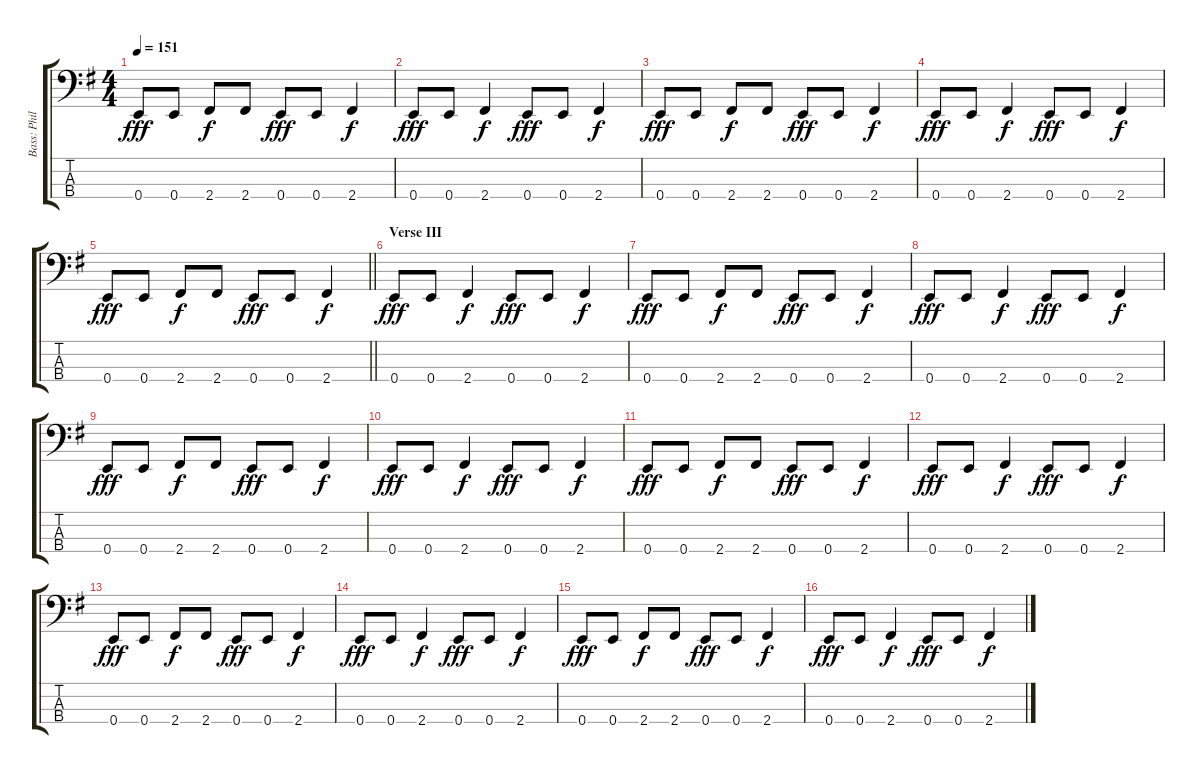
\track ("Bass: Phillip" "Bass: Phil") {instrument electricbasspick}
\staff {score tabs}
\tuning (G2 D2 A1 E1) {hide}
\ts (4 4)
\tempo 151
\clef f4
\ks g
0.4.8{dy fff} 0.4.8 2.4.8{dy f} 2.4.8 0.4.8{dy fff} 0.4.8 2.4.4{dy f} |
0.4.8{dy fff} 0.4.8 2.4.4{dy f} 0.4.8{dy fff} 0.4.8 2.4.4{dy f} |
0.4.8{dy fff} 0.4.8 2.4.8{dy f} 2.4.8 0.4.8{dy fff} 0.4.8 2.4.4{dy f} |
0.4.8{dy fff} 0.4.8 2.4.4{dy f} 0.4.8{dy fff} 0.4.8 2.4.4{dy f} |
\barLineRight lightlight
0.4.8{dy fff} 0.4.8 2.4.8{dy f} 2.4.8 0.4.8{dy fff} 0.4.8 2.4.4{dy f} |
\section ("" "Verse III")
0.4.8{dy fff} 0.4.8 2.4.4{dy f} 0.4.8{dy fff} 0.4.8 2.4.4{dy f} |
0.4.8{dy fff} 0.4.8 2.4.8{dy f} 2.4.8 0.4.8{dy fff} 0.4.8 2.4.4{dy f} |
0.4.8{dy fff} 0.4.8 2.4.4{dy f} 0.4.8{dy fff} 0.4.8 2.4.4{dy f} |
0.4.8{dy fff} 0.4.8 2.4.8{dy f} 2.4.8 0.4.8{dy fff} 0.4.8 2.4.4{dy f} |
0.4.8{dy fff} 0.4.8 2.4.4{dy f} 0.4.8{dy fff} 0.4.8 2.4.4{dy f} |
0.4.8{dy fff} 0.4.8 2.4.8{dy f} 2.4.8 0.4.8{dy fff} 0.4.8 2.4.4{dy f} |
0.4.8{dy fff} 0.4.8 2.4.4{dy f} 0.4.8{dy fff} 0.4.8 2.4.4{dy f} |
0.4.8{dy fff} 0.4.8 2.4.8{dy f} 2.4.8 0.4.8{dy fff} 0.4.8 2.4.4{dy f} |
0.4.8{dy fff} 0.4.8 2.4.4{dy f} 0.4.8{dy fff} 0.4.8 2.4.4{dy f} |
0.4.8{dy fff} 0.4.8 2.4.8{dy f} 2.4.8 0.4.8{dy fff} 0.4.8 2.4.4{dy f} |
0.4.8{dy fff} 0.4.8 2.4.4{dy f} 0.4.8{dy fff} 0.4.8 2.4.4{dy f}
